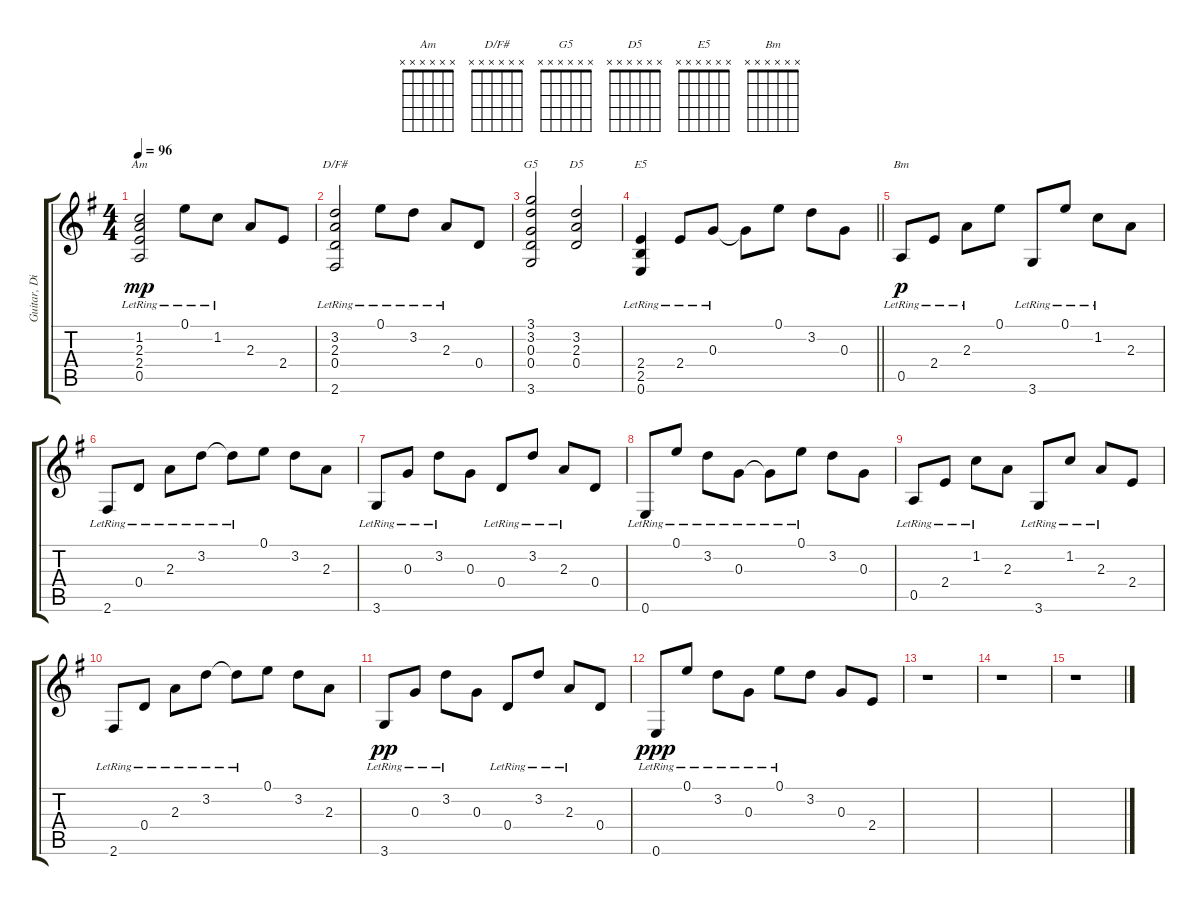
\track ("Guitar, Distortion" "Guitar, Di") {instrument distortionguitar}
\staff {score tabs}
\tuning (E4 B3 G3 D3 A2 E2) {hide}
\chord ("Am" x x x x x x)
\chord ("D/F#" x x x x x x)
\chord ("G5" x x x x x x)
\chord ("D5" x x x x x x)
\chord ("E5" x x x x x x)
\chord ("Bm" x x x x x x)
\ts (4 4)
\tempo 96
\clef g2
\ks g
(1.2{lr} 2.3{lr} 2.4{lr} 0.5{lr}).2{ch "Am" dy mp} 0.1{lr}.8 1.2{lr}.8 2.3.8 2.4.8 |
(3.2{lr} 2.3{lr} 0.4{lr} 2.6{lr}).2{ch "D/F#"} 0.1{lr}.8 3.2{lr}.8 2.3{lr}.8 0.4.8 |
(3.1 3.2 0.3 0.4 3.6).2{ch "G5"} (3.2 2.3 0.4).2{ch "D5"} |
\barLineRight lightlight
(2.4{lr} 2.5{lr} 0.6{lr}).4{ch "E5"} 2.4{lr}.8 0.3{lr}.8 0.3{t}.8 0.1.8 3.2.8 0.3.8 |
0.5{lr}.8{ch "Bm" dy p} 2.4{lr}.8 2.3{lr}.8 0.1.8 3.6{lr}.8 0.1{lr}.8 1.2{lr}.8 2.3.8 |
2.6{lr}.8 0.4{lr}.8 2.3{lr}.8 3.2{lr}.8 3.2{lr t}.8 0.1.8 3.2.8 2.3.8 |
3.6{lr}.8 0.3{lr}.8 3.2{lr}.8 0.3.8 0.4{lr}.8 3.2{lr}.8 2.3{lr}.8 0.4.8 |
0.6{lr}.8 0.1{lr}.8 3.2{lr}.8 0.3{lr}.8 0.3{lr t}.8 0.1{lr}.8 3.2.8 0.3.8 |
0.5{lr}.8 2.4{lr}.8 1.2{lr}.8 2.3.8 3.6{lr}.8 1.2{lr}.8 2.3{lr}.8 2.4.8 |
2.6{lr}.8 0.4{lr}.8 2.3{lr}.8 3.2{lr}.8 3.2{lr t}.8 0.1.8 3.2.8 2.3.8 |
3.6{lr}.8{dy pp} 0.3{lr}.8 3.2{lr}.8 0.3.8 0.4{lr}.8 3.2{lr}.8 2.3{lr}.8 0.4.8 |
0.6{lr}.8{dy ppp} 0.1{lr}.8 3.2{lr}.8 0.3{lr}.8 0.1{lr}.8 3.2.8 0.3.8 2.4.8 |
r.1 |
r.1 |
r.1
